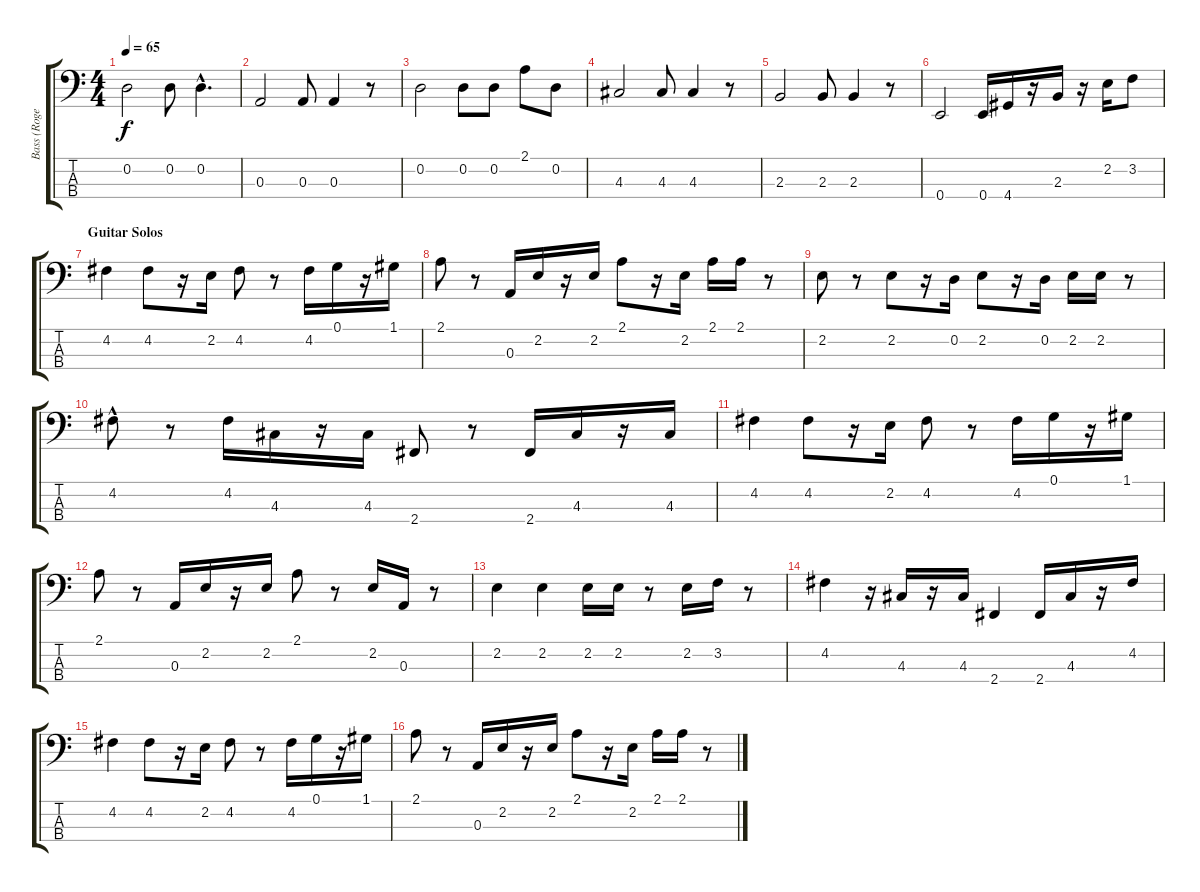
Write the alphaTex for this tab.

\track ("Bass (Roger)" "Bass (Roge") {instrument electricbassfinger}
\staff {score tabs}
\tuning (G2 D2 A1 E1) {hide}
\ts (4 4)
\tempo 65
\clef f4
\ks c
0.2.2{dy f} 0.2.8 0.2{hac}.4{d} |
0.3.2 0.3.8 0.3.4 r.8 |
0.2.2 0.2.8 0.2.8 2.1.8 0.2.8 |
4.3.2 4.3.8 4.3.4 r.8 |
2.3.2 2.3.8 2.3.4 r.8 |
0.4.2 0.4.16 4.4.16 r.16 2.3.16 r.16 2.2.16 3.2.8 |
\section ("" "Guitar Solos")
4.2.4 4.2.8 r.16 2.2.16 4.2.8 r.8 4.2.16 0.1.16 r.16 1.1.16 |
2.1.8 r.8 0.3.16 2.2.16 r.16 2.2.16 2.1.8 r.16 2.2.16 2.1.16 2.1.16 r.8 |
2.2.8 r.8 2.2.8 r.16 0.2.16 2.2.8 r.16 0.2.16 2.2.16 2.2.16 r.8 |
4.2{hac}.8 r.8 4.2.16 4.3.16 r.16 4.3.16 2.4.8 r.8 2.4.16 4.3.16 r.16 4.3.16 |
4.2.4 4.2.8 r.16 2.2.16 4.2.8 r.8 4.2.16 0.1.16 r.16 1.1.16 |
2.1.8 r.8 0.3.16 2.2.16 r.16 2.2.16 2.1.8 r.8 2.2.16 0.3.16 r.8 |
2.2.4 2.2.4 2.2.16 2.2.16 r.8 2.2.16 3.2.16 r.8 |
4.2.4 r.16 4.3.16 r.16 4.3.16 2.4.4 2.4.16 4.3.16 r.16 4.2.16 |
4.2.4 4.2.8 r.16 2.2.16 4.2.8 r.8 4.2.16 0.1.16 r.16 1.1.16 |
2.1.8 r.8 0.3.16 2.2.16 r.16 2.2.16 2.1.8 r.16 2.2.16 2.1.16 2.1.16 r.8
